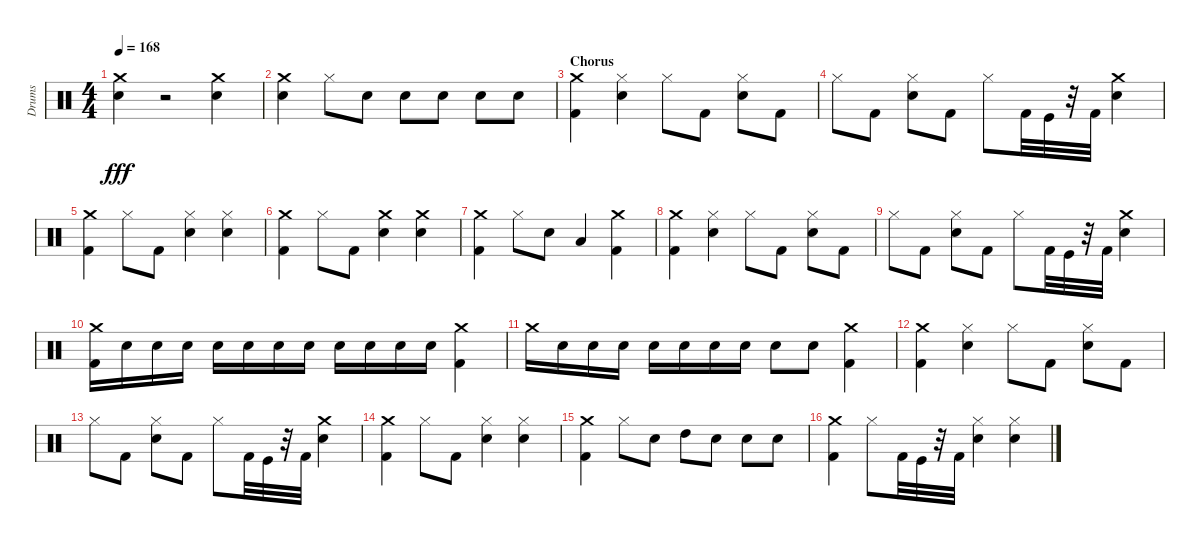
\track ("Drums" "Drums") {instrument percussion}
\staff {score}
\articulation defaults
\ts (4 4)
\tempo 168
\clef neutral
\ks c
("Snare (hit) 2" "Crash medium (hit)").4{dy fff} r.2 ("Crash medium (hit)" "Snare (hit) 2").4 |
("Snare (hit) 2" "Crash medium (hit)").4 "Hi-Hat (closed)".8 "Snare (hit) 2".8 "Snare (hit) 2".8 "Snare (hit) 2".8 "Snare (hit) 2".8 "Snare (hit) 2".8 |
\section ("" "Chorus")
("Kick (hit) 2" "Crash medium (hit)").4 ("Hi-Hat (closed)" "Snare (hit) 2").4 "Hi-Hat (closed)".8 "Kick (hit) 2".8 ("Snare (hit) 2" "Hi-Hat (closed)").8 "Kick (hit) 2".8 |
"Hi-Hat (closed)".8 "Kick (hit) 2".8 ("Snare (hit) 2" "Hi-Hat (closed)").8 "Kick (hit) 2".8 "Hi-Hat (closed)".8 "Kick (hit) 2".32 "Kick (hit)".32 r.32 "Kick (hit) 2".32 ("Crash medium (hit)" "Snare (hit) 2").4 |
("Kick (hit) 2" "Crash medium (hit)").4 "Hi-Hat (closed)".8 "Kick (hit) 2".8 ("Snare (hit) 2" "Hi-Hat (closed)").4 ("Hi-Hat (closed)" "Snare (hit) 2").4 |
("Kick (hit) 2" "Crash medium (hit)").4 "Hi-Hat (closed)".8 "Kick (hit) 2".8 ("Crash medium (hit)" "Snare (hit) 2").4 ("Snare (hit) 2" "Crash medium (hit)").4 |
("Kick (hit) 2" "Crash medium (hit)").4 "Hi-Hat (closed)".8 "Snare (hit) 2".8 "Low Tom (hit)".4 ("Kick (hit) 2" "Crash medium (hit)").4 |
("Kick (hit) 2" "Crash medium (hit)").4 ("Hi-Hat (closed)" "Snare (hit) 2").4 "Hi-Hat (closed)".8 "Kick (hit) 2".8 ("Snare (hit) 2" "Hi-Hat (closed)").8 "Kick (hit) 2".8 |
"Hi-Hat (closed)".8 "Kick (hit) 2".8 ("Snare (hit) 2" "Hi-Hat (closed)").8 "Kick (hit) 2".8 "Hi-Hat (closed)".8 "Kick (hit) 2".32 "Kick (hit)".32 r.32 "Kick (hit) 2".32 ("Crash medium (hit)" "Snare (hit) 2").4 |
("Kick (hit) 2" "Crash medium (hit)").16 "Snare (hit) 2".16 "Snare (hit) 2".16 "Snare (hit) 2".16 "Snare (hit) 2".16 "Snare (hit) 2".16 "Snare (hit) 2".16 "Snare (hit) 2".16 "Snare (hit) 2".16 "Snare (hit) 2".16 "Snare (hit) 2".16 "Snare (hit) 2".16 ("Kick (hit) 2" "Crash medium (hit)").4 |
"Crash medium (hit)".16 "Snare (hit) 2".16 "Snare (hit) 2".16 "Snare (hit) 2".16 "Snare (hit) 2".16 "Snare (hit) 2".16 "Snare (hit) 2".16 "Snare (hit) 2".16 "Snare (hit) 2".8 "Snare (hit) 2".8 ("Crash medium (hit)" "Kick (hit) 2").4 |
("Kick (hit) 2" "Crash medium (hit)").4 ("Hi-Hat (closed)" "Snare (hit) 2").4 "Hi-Hat (closed)".8 "Kick (hit) 2".8 ("Snare (hit) 2" "Hi-Hat (closed)").8 "Kick (hit) 2".8 |
"Hi-Hat (closed)".8 "Kick (hit) 2".8 ("Snare (hit) 2" "Hi-Hat (closed)").8 "Kick (hit) 2".8 "Hi-Hat (closed)".8 "Kick (hit) 2".32 "Kick (hit)".32 r.32 "Kick (hit) 2".32 ("Crash medium (hit)" "Snare (hit) 2").4 |
("Kick (hit) 2" "Crash medium (hit)").4 "Hi-Hat (closed)".8 "Kick (hit) 2".8 ("Snare (hit) 2" "Hi-Hat (closed)").4 ("Hi-Hat (closed)" "Snare (hit) 2").4 |
("Kick (hit) 2" "Crash medium (hit)").4 "Hi-Hat (closed)".8 "Snare (hit) 2".8 "High Tom (hit)".8 "Snare (hit) 2".8 "Snare (hit) 2".8 "Snare (hit) 2".8 |
("Kick (hit) 2" "Crash medium (hit)").4 "Hi-Hat (closed)".8 "Kick (hit) 2".32 "Kick (hit)".32 r.32 "Kick (hit) 2".32 ("Snare (hit) 2" "Hi-Hat (closed)").4 ("Hi-Hat (closed)" "Snare (hit) 2").4
